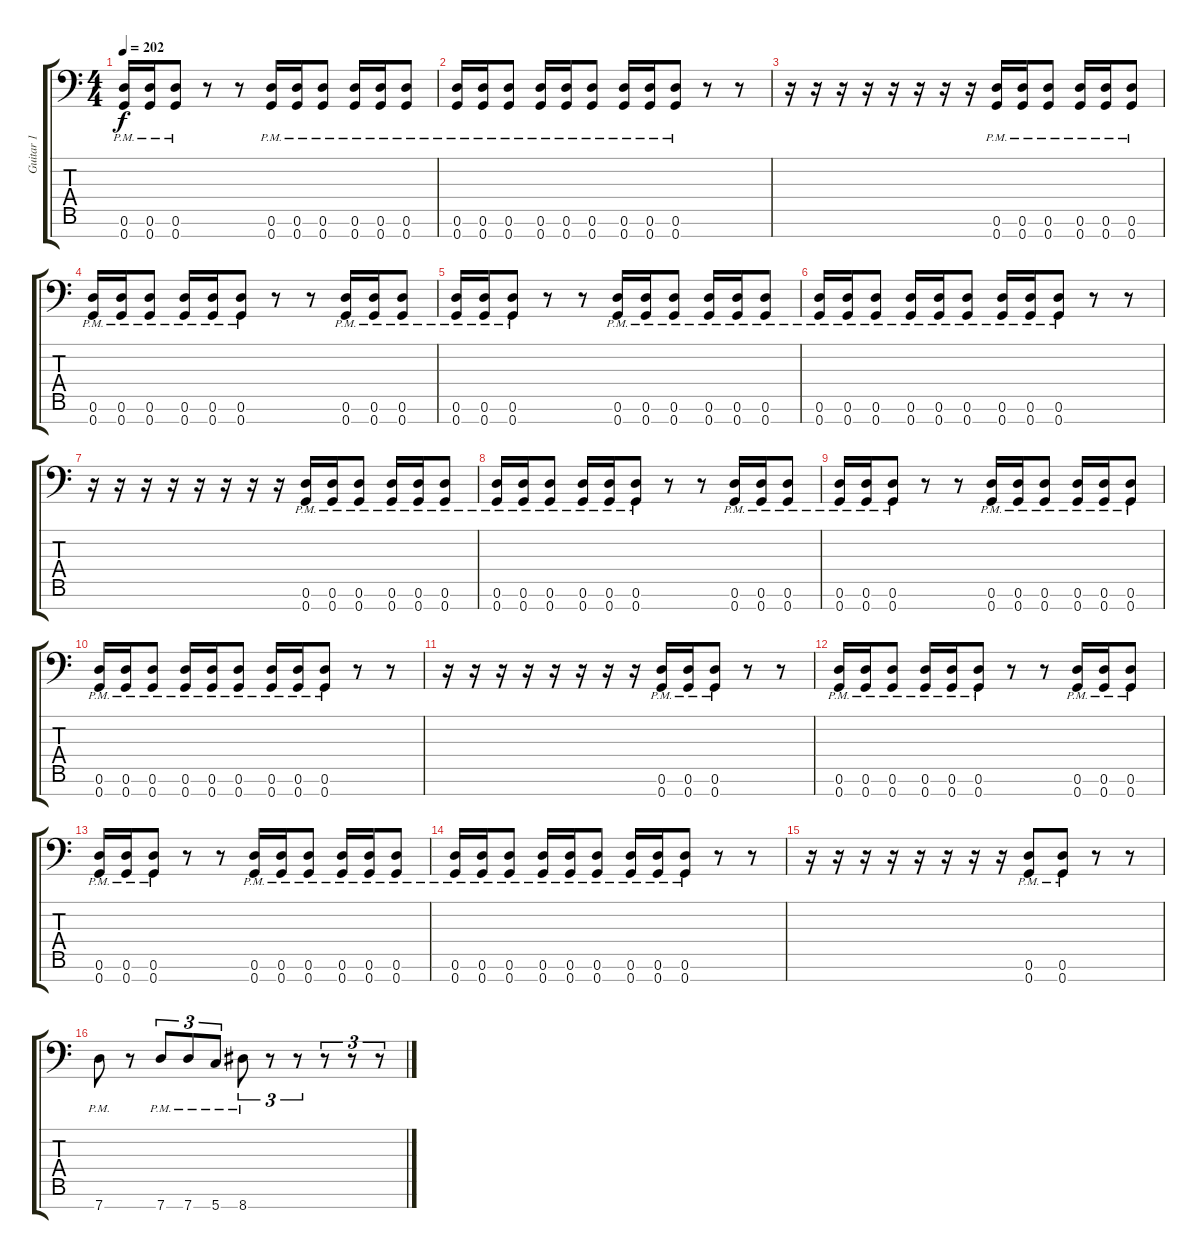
\track ("Guitar 1" "Guitar 1") {instrument distortionguitar}
\staff {score tabs}
\tuning (D4 A3 F3 C3 G2 D2 G1) {hide}
\ts (4 4)
\tempo 202
\clef f4
\ks c
(0.6{pm} 0.7{pm}).16{dy f} (0.6{pm} 0.7{pm}).16 (0.6{pm} 0.7{pm}).8 r.8 r.8 (0.6{pm} 0.7{pm}).16 (0.6{pm} 0.7{pm}).16 (0.6{pm} 0.7{pm}).8 (0.6{pm} 0.7{pm}).16 (0.6{pm} 0.7{pm}).16 (0.6{pm} 0.7{pm}).8 |
(0.6{pm} 0.7{pm}).16 (0.6{pm} 0.7{pm}).16 (0.6{pm} 0.7{pm}).8 (0.6{pm} 0.7{pm}).16 (0.6{pm} 0.7{pm}).16 (0.6{pm} 0.7{pm}).8 (0.6{pm} 0.7{pm}).16 (0.6{pm} 0.7{pm}).16 (0.6{pm} 0.7{pm}).8 r.8 r.8 |
r.16 r.16 r.16 r.16 r.16 r.16 r.16 r.16 (0.6{pm} 0.7{pm}).16 (0.6{pm} 0.7{pm}).16 (0.6{pm} 0.7{pm}).8 (0.6{pm} 0.7{pm}).16 (0.6{pm} 0.7{pm}).16 (0.6{pm} 0.7{pm}).8 |
(0.6{pm} 0.7{pm}).16 (0.6{pm} 0.7{pm}).16 (0.6{pm} 0.7{pm}).8 (0.6{pm} 0.7{pm}).16 (0.6{pm} 0.7{pm}).16 (0.6{pm} 0.7{pm}).8 r.8 r.8 (0.6{pm} 0.7{pm}).16 (0.6{pm} 0.7{pm}).16 (0.6{pm} 0.7{pm}).8 |
(0.6{pm} 0.7{pm}).16 (0.6{pm} 0.7{pm}).16 (0.6{pm} 0.7{pm}).8 r.8 r.8 (0.6{pm} 0.7{pm}).16 (0.6{pm} 0.7{pm}).16 (0.6{pm} 0.7{pm}).8 (0.6{pm} 0.7{pm}).16 (0.6{pm} 0.7{pm}).16 (0.6{pm} 0.7{pm}).8 |
(0.6{pm} 0.7{pm}).16 (0.6{pm} 0.7{pm}).16 (0.6{pm} 0.7{pm}).8 (0.6{pm} 0.7{pm}).16 (0.6{pm} 0.7{pm}).16 (0.6{pm} 0.7{pm}).8 (0.6{pm} 0.7{pm}).16 (0.6{pm} 0.7{pm}).16 (0.6{pm} 0.7{pm}).8 r.8 r.8 |
r.16 r.16 r.16 r.16 r.16 r.16 r.16 r.16 (0.6{pm} 0.7{pm}).16 (0.6{pm} 0.7{pm}).16 (0.6{pm} 0.7{pm}).8 (0.6{pm} 0.7{pm}).16 (0.6{pm} 0.7{pm}).16 (0.6{pm} 0.7{pm}).8 |
(0.6{pm} 0.7{pm}).16 (0.6{pm} 0.7{pm}).16 (0.6{pm} 0.7{pm}).8 (0.6{pm} 0.7{pm}).16 (0.6{pm} 0.7{pm}).16 (0.6{pm} 0.7{pm}).8 r.8 r.8 (0.6{pm} 0.7{pm}).16 (0.6{pm} 0.7{pm}).16 (0.6{pm} 0.7{pm}).8 |
(0.6{pm} 0.7{pm}).16 (0.6{pm} 0.7{pm}).16 (0.6{pm} 0.7{pm}).8 r.8 r.8 (0.6{pm} 0.7{pm}).16 (0.6{pm} 0.7{pm}).16 (0.6{pm} 0.7{pm}).8 (0.6{pm} 0.7{pm}).16 (0.6{pm} 0.7{pm}).16 (0.6{pm} 0.7{pm}).8 |
(0.6{pm} 0.7{pm}).16 (0.6{pm} 0.7{pm}).16 (0.6{pm} 0.7{pm}).8 (0.6{pm} 0.7{pm}).16 (0.6{pm} 0.7{pm}).16 (0.6{pm} 0.7{pm}).8 (0.6{pm} 0.7{pm}).16 (0.6{pm} 0.7{pm}).16 (0.6{pm} 0.7{pm}).8 r.8 r.8 |
r.16 r.16 r.16 r.16 r.16 r.16 r.16 r.16 (0.6{pm} 0.7{pm}).16 (0.6{pm} 0.7{pm}).16 (0.6{pm} 0.7{pm}).8 r.8 r.8 |
(0.6{pm} 0.7{pm}).16 (0.6{pm} 0.7{pm}).16 (0.6{pm} 0.7{pm}).8 (0.6{pm} 0.7{pm}).16 (0.6{pm} 0.7{pm}).16 (0.6{pm} 0.7{pm}).8 r.8 r.8 (0.6{pm} 0.7{pm}).16 (0.6{pm} 0.7{pm}).16 (0.6{pm} 0.7{pm}).8 |
(0.6{pm} 0.7{pm}).16 (0.6{pm} 0.7{pm}).16 (0.6{pm} 0.7{pm}).8 r.8 r.8 (0.6{pm} 0.7{pm}).16 (0.6{pm} 0.7{pm}).16 (0.6{pm} 0.7{pm}).8 (0.6{pm} 0.7{pm}).16 (0.6{pm} 0.7{pm}).16 (0.6{pm} 0.7{pm}).8 |
(0.6{pm} 0.7{pm}).16 (0.6{pm} 0.7{pm}).16 (0.6{pm} 0.7{pm}).8 (0.6{pm} 0.7{pm}).16 (0.6{pm} 0.7{pm}).16 (0.6{pm} 0.7{pm}).8 (0.6{pm} 0.7{pm}).16 (0.6{pm} 0.7{pm}).16 (0.6{pm} 0.7{pm}).8 r.8 r.8 |
r.16 r.16 r.16 r.16 r.16 r.16 r.16 r.16 (0.6{pm} 0.7{pm}).8 (0.6{pm} 0.7{pm}).8 r.8 r.8 |
7.7{pm}.8 r.8 7.7{pm}.8{tu (3 2)} 7.7{pm}.8{tu (3 2)} 5.7{pm}.8{tu (3 2)} 8.7{pm}.8{tu (3 2)} r.8{tu (3 2)} r.8{tu (3 2)} r.8{tu (3 2)} r.8{tu (3 2)} r.8{tu (3 2)}
